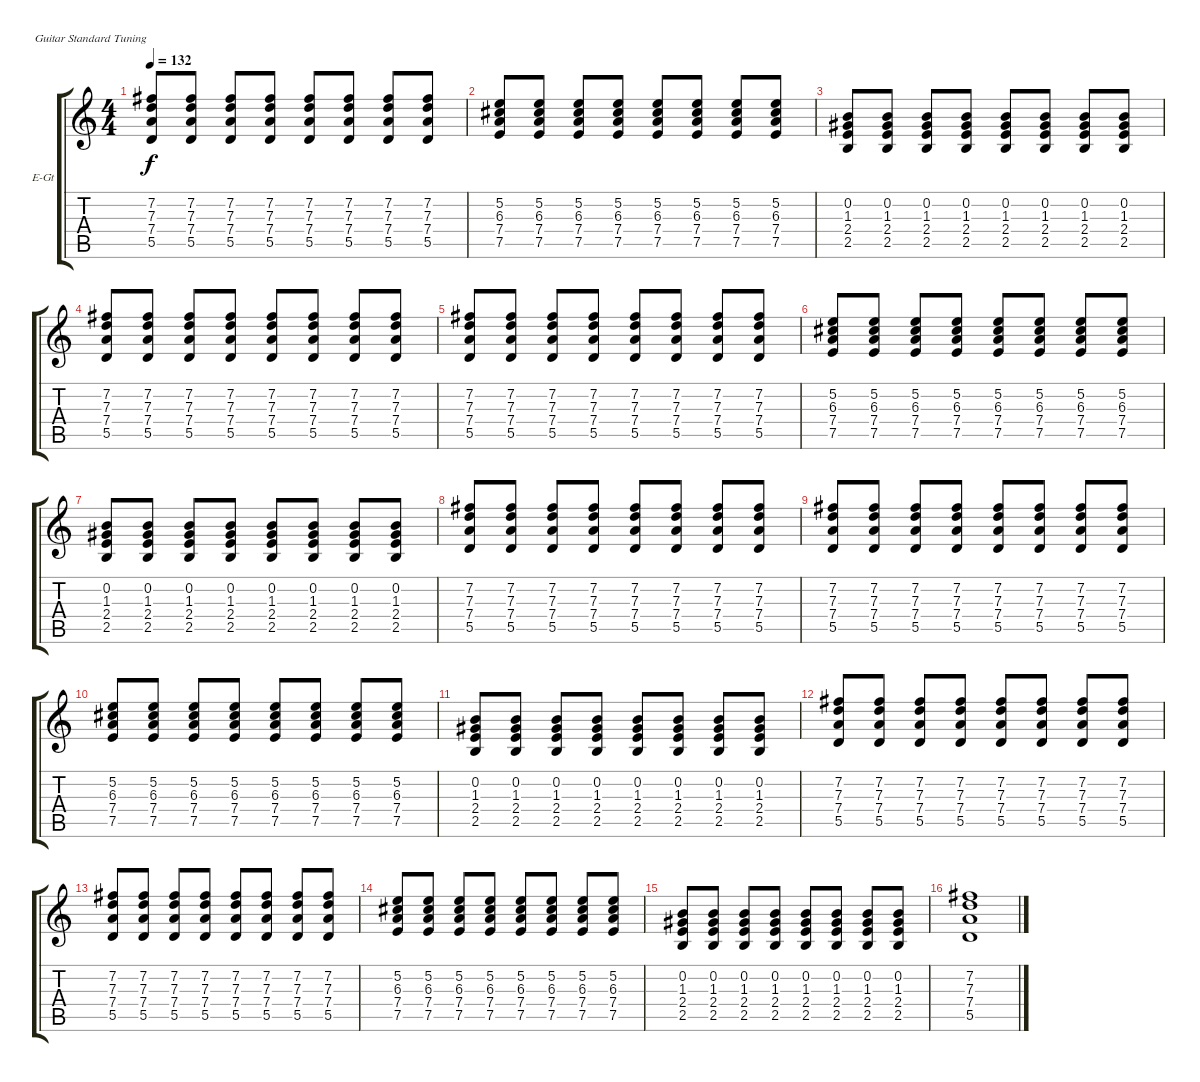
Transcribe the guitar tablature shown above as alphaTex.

\defaultSystemsLayout 4
\bracketExtendMode groupsimilarinstruments
\firstSystemTrackNameOrientation horizontal
\otherSystemsTrackNameOrientation horizontal
\track ("Nick Valensi" "E-Gt") {instrument overdrivenguitar}
\staff {score tabs}
\tuning (E4 B3 G3 D3 A2 E2)
\ts (4 4)
\tempo 132
\clef g2
\ks c
(7.2 7.3 7.4 5.5).8{dy f} (7.2 7.3 7.4 5.5).8 (7.2 7.3 7.4 5.5).8 (7.2 7.3 7.4 5.5).8 (7.2 7.3 7.4 5.5).8 (7.2 7.3 7.4 5.5).8 (7.2 7.3 7.4 5.5).8 (7.2 7.3 7.4 5.5).8 |
(5.2 6.3 7.4 7.5).8 (5.2 6.3 7.4 7.5).8 (5.2 6.3 7.4 7.5).8 (5.2 6.3 7.4 7.5).8 (5.2 6.3 7.4 7.5).8 (5.2 6.3 7.4 7.5).8 (5.2 6.3 7.4 7.5).8 (5.2 6.3 7.4 7.5).8 |
(0.2 1.3 2.4 2.5).8 (0.2 1.3 2.4 2.5).8 (0.2 1.3 2.4 2.5).8 (0.2 1.3 2.4 2.5).8 (0.2 1.3 2.4 2.5).8 (0.2 1.3 2.4 2.5).8 (0.2 1.3 2.4 2.5).8 (0.2 1.3 2.4 2.5).8 |
(7.2 7.3 7.4 5.5).8 (7.2 7.3 7.4 5.5).8 (7.2 7.3 7.4 5.5).8 (7.2 7.3 7.4 5.5).8 (7.2 7.3 7.4 5.5).8 (7.2 7.3 7.4 5.5).8 (7.2 7.3 7.4 5.5).8 (7.2 7.3 7.4 5.5).8 |
(7.2 7.3 7.4 5.5).8 (7.2 7.3 7.4 5.5).8 (7.2 7.3 7.4 5.5).8 (7.2 7.3 7.4 5.5).8 (7.2 7.3 7.4 5.5).8 (7.2 7.3 7.4 5.5).8 (7.2 7.3 7.4 5.5).8 (7.2 7.3 7.4 5.5).8 |
(5.2 6.3 7.4 7.5).8 (5.2 6.3 7.4 7.5).8 (5.2 6.3 7.4 7.5).8 (5.2 6.3 7.4 7.5).8 (5.2 6.3 7.4 7.5).8 (5.2 6.3 7.4 7.5).8 (5.2 6.3 7.4 7.5).8 (5.2 6.3 7.4 7.5).8 |
(0.2 1.3 2.4 2.5).8 (0.2 1.3 2.4 2.5).8 (0.2 1.3 2.4 2.5).8 (0.2 1.3 2.4 2.5).8 (0.2 1.3 2.4 2.5).8 (0.2 1.3 2.4 2.5).8 (0.2 1.3 2.4 2.5).8 (0.2 1.3 2.4 2.5).8 |
(7.2 7.3 7.4 5.5).8 (7.2 7.3 7.4 5.5).8 (7.2 7.3 7.4 5.5).8 (7.2 7.3 7.4 5.5).8 (7.2 7.3 7.4 5.5).8 (7.2 7.3 7.4 5.5).8 (7.2 7.3 7.4 5.5).8 (7.2 7.3 7.4 5.5).8 |
(7.2 7.3 7.4 5.5).8 (7.2 7.3 7.4 5.5).8 (7.2 7.3 7.4 5.5).8 (7.2 7.3 7.4 5.5).8 (7.2 7.3 7.4 5.5).8 (7.2 7.3 7.4 5.5).8 (7.2 7.3 7.4 5.5).8 (7.2 7.3 7.4 5.5).8 |
(5.2 6.3 7.4 7.5).8 (5.2 6.3 7.4 7.5).8 (5.2 6.3 7.4 7.5).8 (5.2 6.3 7.4 7.5).8 (5.2 6.3 7.4 7.5).8 (5.2 6.3 7.4 7.5).8 (5.2 6.3 7.4 7.5).8 (5.2 6.3 7.4 7.5).8 |
(0.2 1.3 2.4 2.5).8 (0.2 1.3 2.4 2.5).8 (0.2 1.3 2.4 2.5).8 (0.2 1.3 2.4 2.5).8 (0.2 1.3 2.4 2.5).8 (0.2 1.3 2.4 2.5).8 (0.2 1.3 2.4 2.5).8 (0.2 1.3 2.4 2.5).8 |
(7.2 7.3 7.4 5.5).8 (7.2 7.3 7.4 5.5).8 (7.2 7.3 7.4 5.5).8 (7.2 7.3 7.4 5.5).8 (7.2 7.3 7.4 5.5).8 (7.2 7.3 7.4 5.5).8 (7.2 7.3 7.4 5.5).8 (7.2 7.3 7.4 5.5).8 |
(7.2 7.3 7.4 5.5).8 (7.2 7.3 7.4 5.5).8 (7.2 7.3 7.4 5.5).8 (7.2 7.3 7.4 5.5).8 (7.2 7.3 7.4 5.5).8 (7.2 7.3 7.4 5.5).8 (7.2 7.3 7.4 5.5).8 (7.2 7.3 7.4 5.5).8 |
(5.2 6.3 7.4 7.5).8 (5.2 6.3 7.4 7.5).8 (5.2 6.3 7.4 7.5).8 (5.2 6.3 7.4 7.5).8 (5.2 6.3 7.4 7.5).8 (5.2 6.3 7.4 7.5).8 (5.2 6.3 7.4 7.5).8 (5.2 6.3 7.4 7.5).8 |
(0.2 1.3 2.4 2.5).8 (0.2 1.3 2.4 2.5).8 (0.2 1.3 2.4 2.5).8 (0.2 1.3 2.4 2.5).8 (0.2 1.3 2.4 2.5).8 (0.2 1.3 2.4 2.5).8 (0.2 1.3 2.4 2.5).8 (0.2 1.3 2.4 2.5).8 |
(7.2 7.3 7.4 5.5).1
